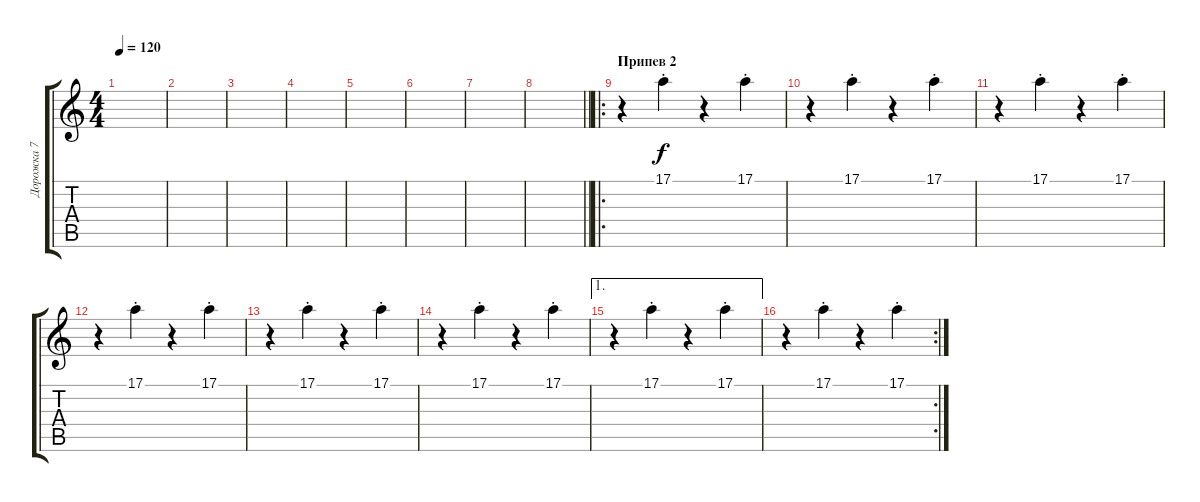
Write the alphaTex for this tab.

\track ("Дорожка 7" "Дорожка 7") {instrument lead1square}
\staff {score tabs}
\tuning (E4 B3 G3 D3 A2 E2) {hide}
\ts (4 4)
\tempo 120
\clef g2
\ks c
|
|
|
|
|
|
|
\barLineRight lightlight
|
\ro
\section ("" "Припев 2")
r.4 17.1{st}.4 r.4 17.1{st}.4 |
r.4 17.1{st}.4 r.4 17.1{st}.4 |
r.4 17.1{st}.4 r.4 17.1{st}.4 |
r.4 17.1{st}.4 r.4 17.1{st}.4 |
r.4 17.1{st}.4 r.4 17.1{st}.4 |
r.4 17.1{st}.4 r.4 17.1{st}.4 |
\ae 1
r.4 17.1{st}.4 r.4 17.1{st}.4 |
\rc 2
r.4 17.1{st}.4 r.4 17.1{st}.4
